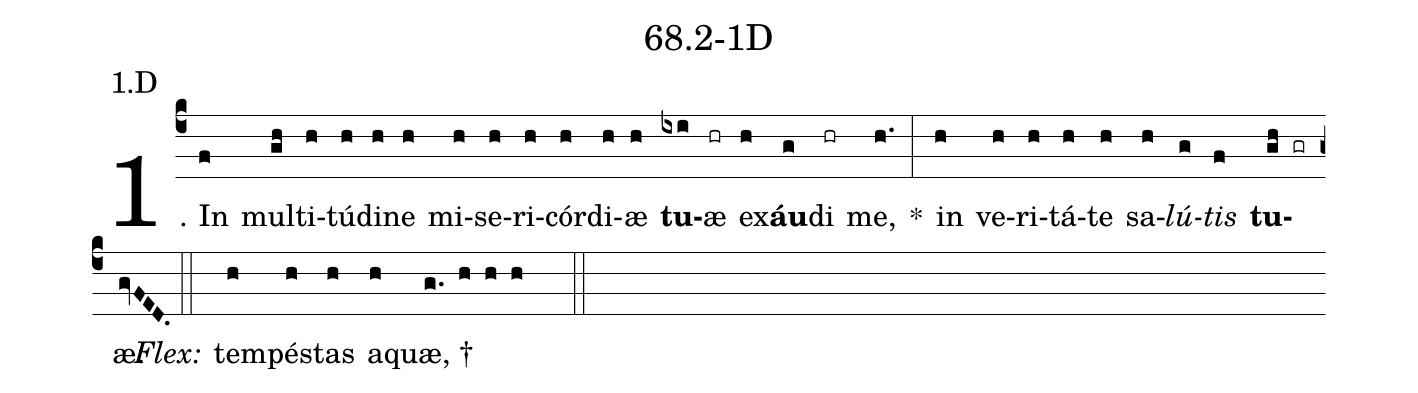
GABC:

name: 68.2-1D;
annotation: 1.D;
%%
(c4)1. In(f) mul(gh)ti(h)tú(h)di(h)ne(h) mi(h)se(h)ri(h)cór(h)di(h)æ(h) <b>tu</b>(ixi)æ(hr) ex(h)<b>áu</b>(g)di(hr) me,(h.) *(:) in(h) ve(h)ri(h)tá(h)te(h) sa(h)<i>lú</i>(g)<i>tis</i>(f) <b>tu</b>(gh gr)æ:(gvFED.) (::)
<i>Flex:</i>()  tem(h)pés(h)tas(h) a(h)quæ, †(g. h h h  ::)

%E(h) u(h) o(g) u(f) a(gh) e.(gvFED.) (::)
